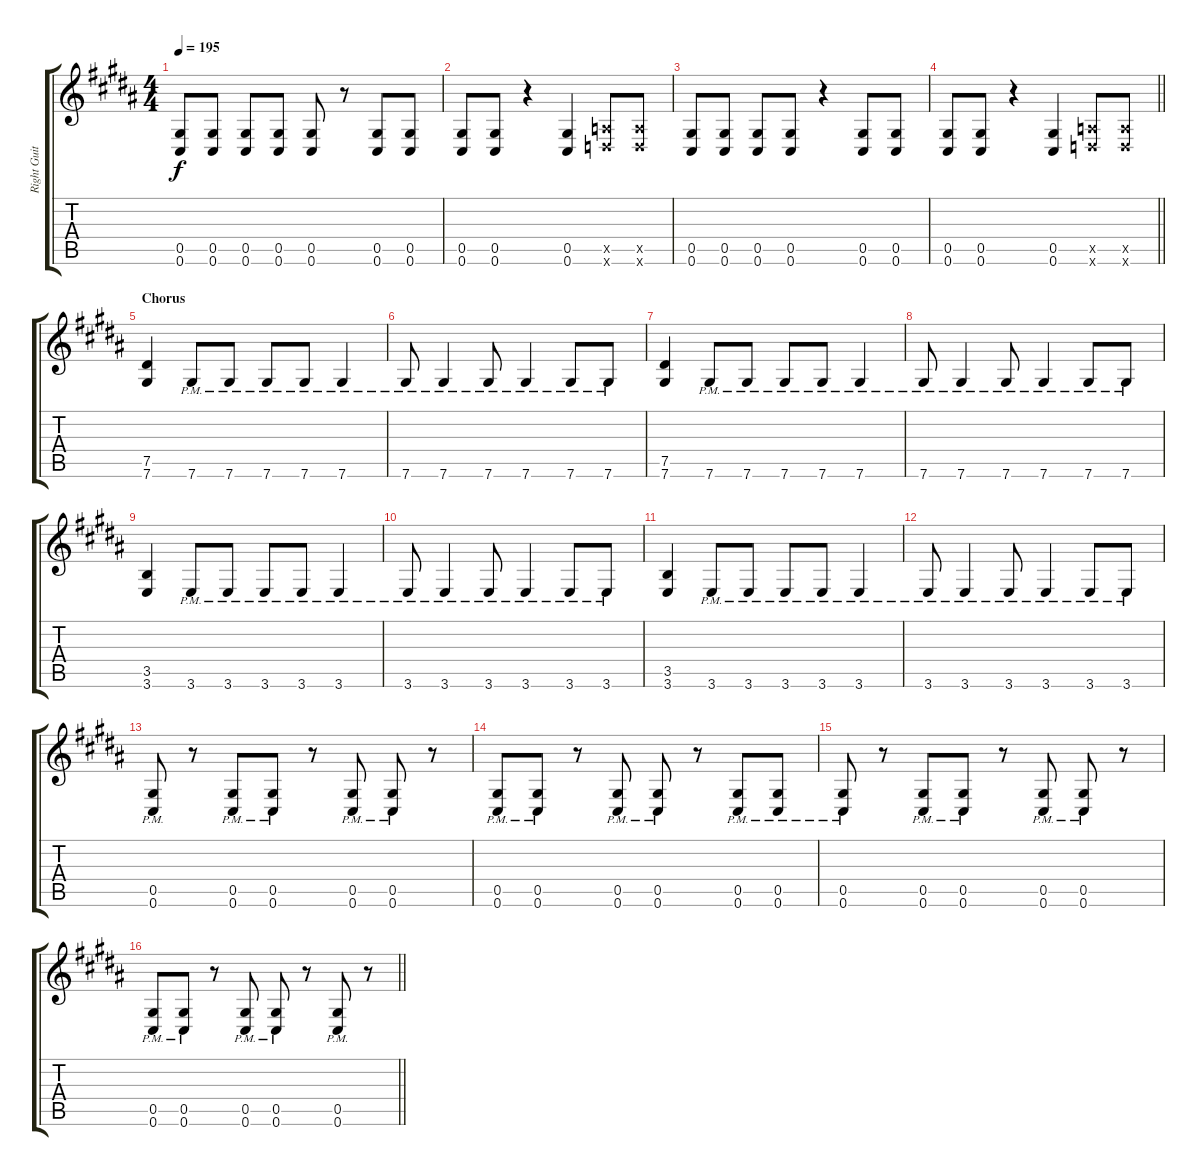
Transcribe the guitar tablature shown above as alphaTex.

\track ("Right Guitar" "Right Guit") {instrument distortionguitar}
\staff {score tabs}
\tuning (Eb4 Bb3 Gb3 Db3 Ab2 Db2) {hide}
\ts (4 4)
\tempo 195
\clef g2
\ks b
(0.5 0.6).8{dy f} (0.5 0.6).8 (0.5 0.6).8 (0.5 0.6).8 (0.5 0.6).8 r.8 (0.5 0.6).8 (0.5 0.6).8 |
(0.5 0.6).8 (0.5 0.6).8 r.4 (0.5 0.6).4 (1.5{x} 1.6{x}).8 (1.5{x} 1.6{x}).8 |
(0.5 0.6).8 (0.5 0.6).8 (0.5 0.6).8 (0.5 0.6).8 r.4 (0.5 0.6).8 (0.5 0.6).8 |
\barLineRight lightlight
(0.5 0.6).8 (0.5 0.6).8 r.4 (0.5 0.6).4 (1.5{x} 1.6{x}).8 (1.5{x} 1.6{x}).8 |
\section ("" "Chorus")
(7.5 7.6).4 7.6{pm}.8 7.6{pm}.8 7.6{pm}.8 7.6{pm}.8 7.6{pm}.4 |
7.6{pm}.8 7.6{pm}.4 7.6{pm}.8 7.6{pm}.4 7.6{pm}.8 7.6{pm}.8 |
(7.5 7.6).4 7.6{pm}.8 7.6{pm}.8 7.6{pm}.8 7.6{pm}.8 7.6{pm}.4 |
7.6{pm}.8 7.6{pm}.4 7.6{pm}.8 7.6{pm}.4 7.6{pm}.8 7.6{pm}.8 |
(3.5 3.6).4 3.6{pm}.8 3.6{pm}.8 3.6{pm}.8 3.6{pm}.8 3.6{pm}.4 |
3.6{pm}.8 3.6{pm}.4 3.6{pm}.8 3.6{pm}.4 3.6{pm}.8 3.6{pm}.8 |
(3.5 3.6).4 3.6{pm}.8 3.6{pm}.8 3.6{pm}.8 3.6{pm}.8 3.6{pm}.4 |
3.6{pm}.8 3.6{pm}.4 3.6{pm}.8 3.6{pm}.4 3.6{pm}.8 3.6{pm}.8 |
(0.5{pm} 0.6{pm}).8 r.8 (0.5{pm} 0.6{pm}).8 (0.5{pm} 0.6{pm}).8 r.8 (0.5{pm} 0.6{pm}).8 (0.5{pm} 0.6{pm}).8 r.8 |
(0.5{pm} 0.6{pm}).8 (0.5{pm} 0.6{pm}).8 r.8 (0.5{pm} 0.6{pm}).8 (0.5{pm} 0.6{pm}).8 r.8 (0.5{pm} 0.6{pm}).8 (0.5{pm} 0.6{pm}).8 |
(0.5{pm} 0.6{pm}).8 r.8 (0.5{pm} 0.6{pm}).8 (0.5{pm} 0.6{pm}).8 r.8 (0.5{pm} 0.6{pm}).8 (0.5{pm} 0.6{pm}).8 r.8 |
\barLineRight lightlight
(0.5{pm} 0.6{pm}).8 (0.5{pm} 0.6{pm}).8 r.8 (0.5{pm} 0.6{pm}).8 (0.5{pm} 0.6{pm}).8 r.8 (0.5{pm} 0.6{pm}).8 r.8
